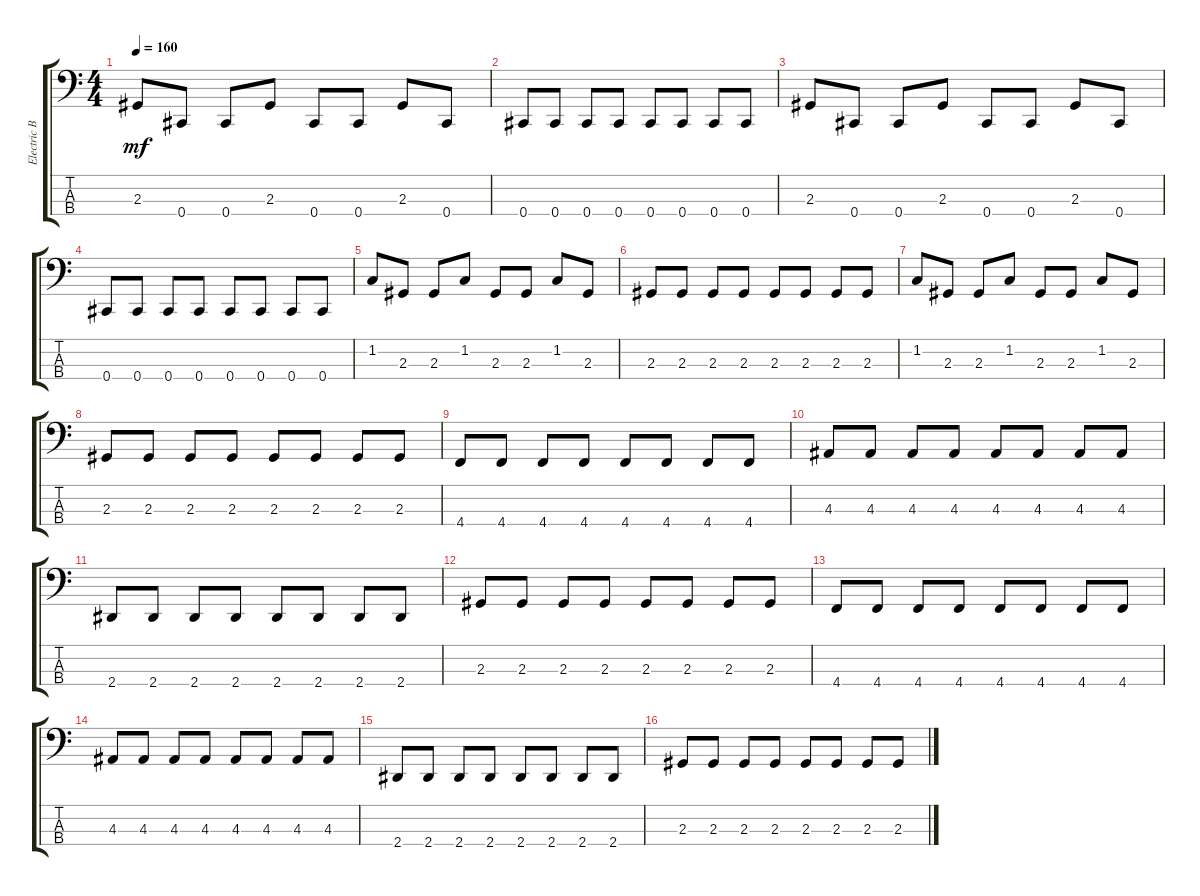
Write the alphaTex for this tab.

\track ("Electric Bass" "Electric B") {instrument electricbassfinger}
\staff {score tabs}
\tuning (E2 B1 Gb1 Db1) {hide}
\ts (4 4)
\tempo 160
\clef f4
\ks c
2.3.8{dy mf} 0.4.8 0.4.8 2.3.8 0.4.8 0.4.8 2.3.8 0.4.8 |
0.4.8 0.4.8 0.4.8 0.4.8 0.4.8 0.4.8 0.4.8 0.4.8 |
2.3.8 0.4.8 0.4.8 2.3.8 0.4.8 0.4.8 2.3.8 0.4.8 |
0.4.8 0.4.8 0.4.8 0.4.8 0.4.8 0.4.8 0.4.8 0.4.8 |
1.2.8 2.3.8 2.3.8 1.2.8 2.3.8 2.3.8 1.2.8 2.3.8 |
2.3.8 2.3.8 2.3.8 2.3.8 2.3.8 2.3.8 2.3.8 2.3.8 |
1.2.8 2.3.8 2.3.8 1.2.8 2.3.8 2.3.8 1.2.8 2.3.8 |
2.3.8 2.3.8 2.3.8 2.3.8 2.3.8 2.3.8 2.3.8 2.3.8 |
4.4.8 4.4.8 4.4.8 4.4.8 4.4.8 4.4.8 4.4.8 4.4.8 |
4.3.8 4.3.8 4.3.8 4.3.8 4.3.8 4.3.8 4.3.8 4.3.8 |
2.4.8 2.4.8 2.4.8 2.4.8 2.4.8 2.4.8 2.4.8 2.4.8 |
2.3.8 2.3.8 2.3.8 2.3.8 2.3.8 2.3.8 2.3.8 2.3.8 |
4.4.8 4.4.8 4.4.8 4.4.8 4.4.8 4.4.8 4.4.8 4.4.8 |
4.3.8 4.3.8 4.3.8 4.3.8 4.3.8 4.3.8 4.3.8 4.3.8 |
2.4.8 2.4.8 2.4.8 2.4.8 2.4.8 2.4.8 2.4.8 2.4.8 |
2.3.8 2.3.8 2.3.8 2.3.8 2.3.8 2.3.8 2.3.8 2.3.8
